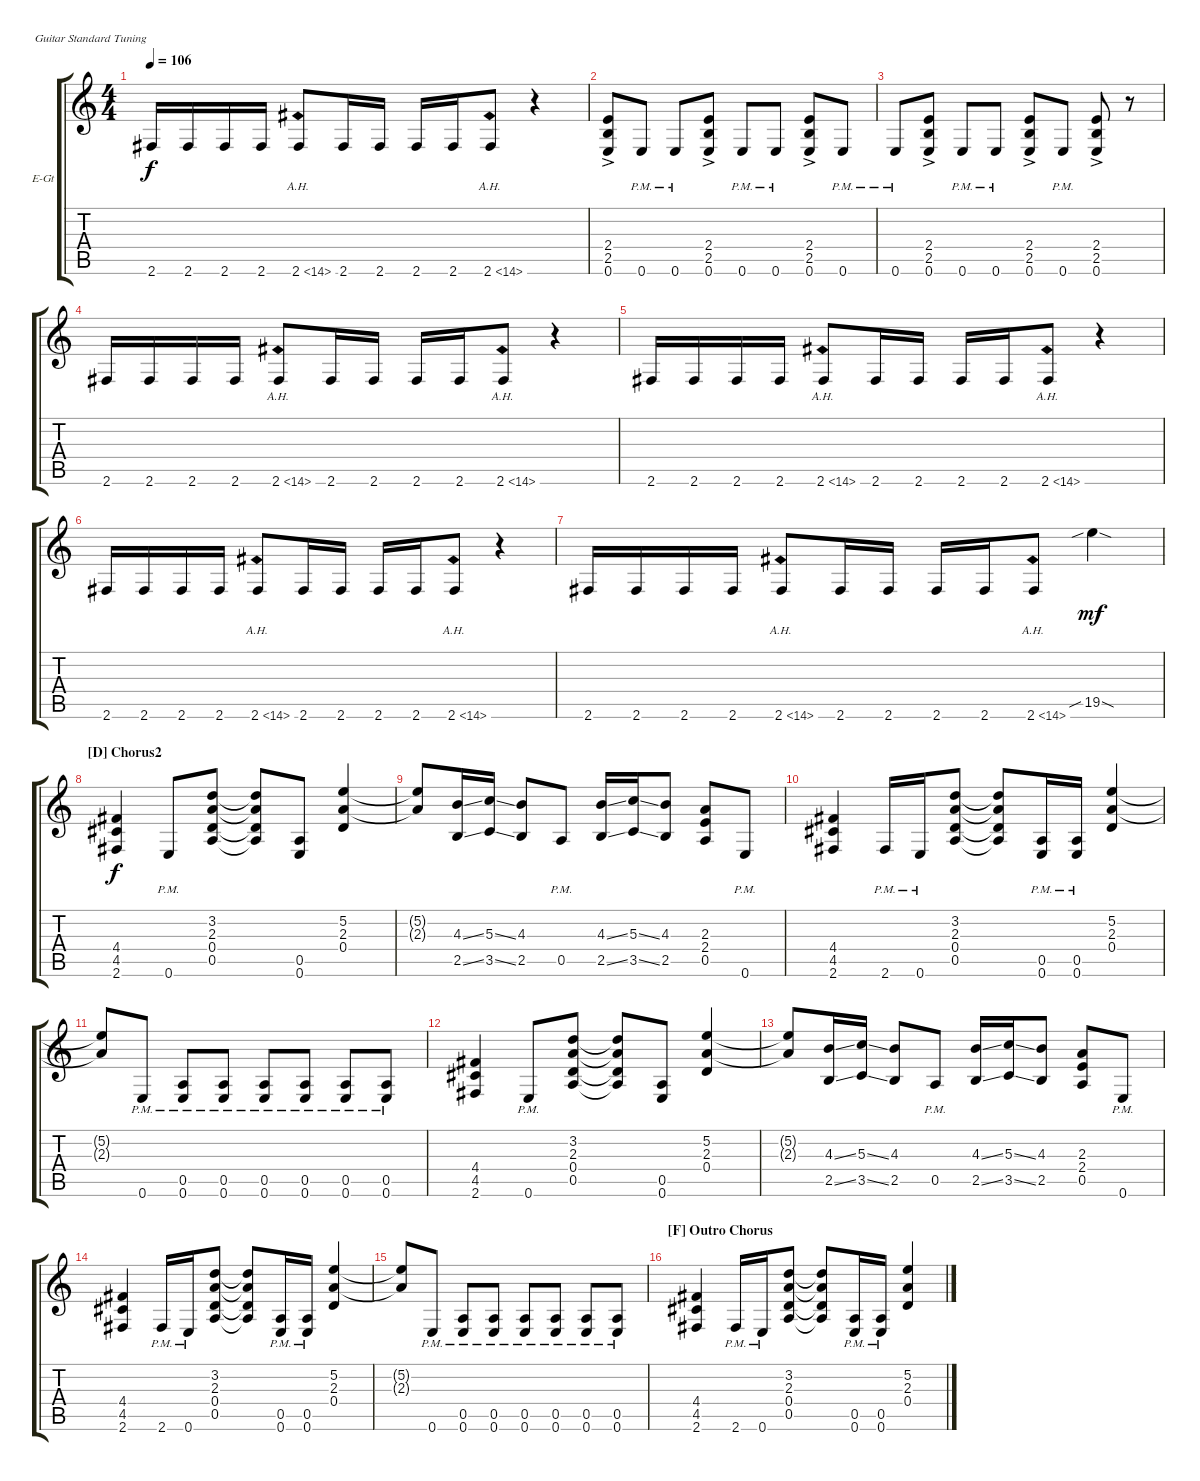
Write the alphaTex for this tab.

\bracketExtendMode groupsimilarinstruments
\firstSystemTrackNameOrientation horizontal
\otherSystemsTrackNameOrientation horizontal
\track ("Zakk Wylde" "E-Gt") {instrument overdrivenguitar}
\staff {score tabs}
\tuning (E4 B3 G3 D3 A2 E2)
\ts (4 4)
\tempo 106
\clef g2
\ks c
2.6.16{dy f} 2.6.16 2.6.16 2.6.16 2.6{ah 12}.8 2.6.16 2.6.16 2.6.16 2.6.16 2.6{ah 12}.8 r.4 |
(2.5{ac} 0.6{ac} 2.4{ac}).8 0.6{pm}.8 0.6{pm}.8 (2.5{ac} 0.6{ac} 2.4{ac}).8 0.6{pm}.8 0.6{pm}.8 (2.5{ac} 0.6{ac} 2.4{ac}).8 0.6{pm}.8 |
0.6{pm}.8 (2.5{ac} 0.6{ac} 2.4{ac}).8 0.6{pm}.8 0.6{pm}.8 (2.5{ac} 0.6{ac} 2.4{ac}).8 0.6{pm}.8 (2.5{ac} 0.6{ac} 2.4{ac}).8 r.8 |
2.6.16 2.6.16 2.6.16 2.6.16 2.6{ah 12}.8 2.6.16 2.6.16 2.6.16 2.6.16 2.6{ah 12}.8 r.4 |
2.6.16 2.6.16 2.6.16 2.6.16 2.6{ah 12}.8 2.6.16 2.6.16 2.6.16 2.6.16 2.6{ah 12}.8 r.4 |
2.6.16 2.6.16 2.6.16 2.6.16 2.6{ah 12}.8 2.6.16 2.6.16 2.6.16 2.6.16 2.6{ah 12}.8 r.4 |
2.6.16 2.6.16 2.6.16 2.6.16 2.6{ah 12}.8 2.6.16 2.6.16 2.6.16 2.6.16 2.6{ah 12}.8 19.5{sib sod}.4{dy mf} |
\section ("D" "Chorus2")
(4.4 4.5 2.6).4{dy f} 0.6{pm}.8 (3.2 2.3 0.4 0.5).8 (3.2{t} 2.3{t} 0.4{t} 0.5{t}).8 (0.5 0.6).8 (5.2 2.3 0.4).4 |
(5.2{t} 2.3{t}).8 (4.3{ss} 2.5{ss}).16 (5.3{ss} 3.5{ss}).16 (4.3 2.5).8 0.5{pm}.8 (4.3{ss} 2.5{ss}).16 (5.3{ss} 3.5{ss}).16 (4.3 2.5).8 (2.3 2.4 0.5).8 0.6{pm}.8 |
(4.4 4.5 2.6).4 2.6{pm}.16 0.6{pm}.16 (3.2 2.3 0.4 0.5).8 (3.2{t} 2.3{t} 0.4{t} 0.5{t}).8 (0.5{pm} 0.6{pm}).16 (0.5{pm} 0.6{pm}).16 (5.2 2.3 0.4).4 |
(5.2{t} 2.3{t}).8 0.6{pm}.8 (0.5{pm} 0.6{pm}).8 (0.5{pm} 0.6{pm}).8 (0.5{pm} 0.6{pm}).8 (0.5{pm} 0.6{pm}).8 (0.5{pm} 0.6{pm}).8 (0.5{pm} 0.6{pm}).8 |
(4.4 4.5 2.6).4 0.6{pm}.8 (3.2 2.3 0.4 0.5).8 (3.2{t} 2.3{t} 0.4{t} 0.5{t}).8 (0.5 0.6).8 (5.2 2.3 0.4).4 |
(5.2{t} 2.3{t}).8 (4.3{ss} 2.5{ss}).16 (5.3{ss} 3.5{ss}).16 (4.3 2.5).8 0.5{pm}.8 (4.3{ss} 2.5{ss}).16 (5.3{ss} 3.5{ss}).16 (4.3 2.5).8 (2.3 2.4 0.5).8 0.6{pm}.8 |
(4.4 4.5 2.6).4 2.6{pm}.16 0.6{pm}.16 (3.2 2.3 0.4 0.5).8 (3.2{t} 2.3{t} 0.4{t} 0.5{t}).8 (0.5{pm} 0.6{pm}).16 (0.5{pm} 0.6{pm}).16 (5.2 2.3 0.4).4 |
(5.2{t} 2.3{t}).8 0.6{pm}.8 (0.5{pm} 0.6{pm}).8 (0.5{pm} 0.6{pm}).8 (0.5{pm} 0.6{pm}).8 (0.5{pm} 0.6{pm}).8 (0.5{pm} 0.6{pm}).8 (0.5{pm} 0.6{pm}).8 |
\section ("F" "Outro Chorus")
(4.4 4.5 2.6).4 2.6{pm}.16 0.6{pm}.16 (3.2 2.3 0.4 0.5).8 (3.2{t} 2.3{t} 0.4{t} 0.5{t}).8 (0.5{pm} 0.6{pm}).16 (0.5{pm} 0.6{pm}).16 (5.2 2.3 0.4).4
